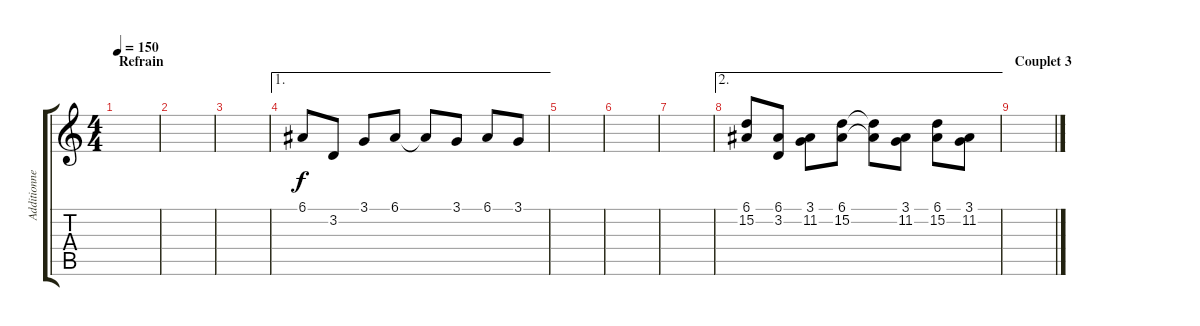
\track ("Additionnel" "Additionne") {instrument musicbox}
\staff {score tabs}
\tuning (E4 B3 G3 D3 A2 E2) {hide}
\ts (4 4)
\section ("" "Refrain")
\tempo 150
\clef g2
\ks c
|
|
|
\ae 1
6.1.8 3.2.8 3.1.8 6.1.8 6.1{t}.8 3.1.8 6.1.8 3.1.8 |
|
|
|
\ae 2
(6.1 15.2).8 (6.1 3.2).8 (3.1 11.2).8 (6.1 15.2).8 (6.1{t} 15.2{t}).8 (3.1 11.2).8 (6.1 15.2).8 (3.1 11.2).8 |
\section ("" "Couplet 3")
